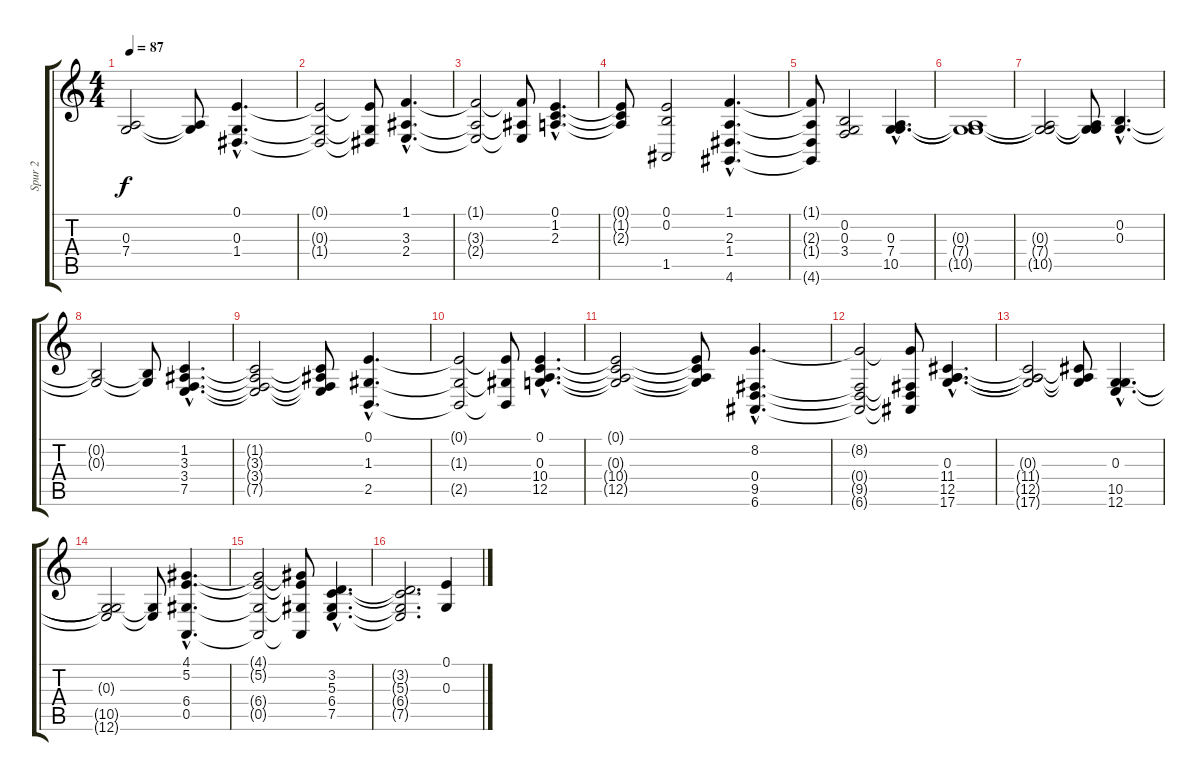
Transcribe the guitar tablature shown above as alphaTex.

\track ("Spur 2" "Spur 2") {instrument pad2warm}
\staff {score tabs}
\tuning (E4 B3 G3 D3 A2 E2) {hide}
\ts (4 4)
\tempo 87
\clef g2
\ks c
(0.3{t} 7.4{t}).2{dy f} (0.3{t} 7.4{t}).8 (0.1{hac} 0.3{hac} 1.4{hac}).4{d} |
(0.1{t} 0.3{t} 1.4{t}).2 (0.1{t} 0.3{t} 1.4{t}).8 (1.1{hac} 3.3{hac} 2.4{hac}).4{d} |
(1.1{t} 3.3{t} 2.4{t}).2 (1.1{t} 3.3{t} 2.4{t}).8 (0.1{hac} 1.2{hac} 2.3{hac}).4{d} |
(0.1{t} 1.2{t} 2.3{t}).8 (0.1 0.2 1.5).2 (1.1{hac} 2.3{hac} 1.4{hac} 4.6{hac}).4{d} |
(1.1{t} 2.3{t} 1.4{t} 4.6{t}).8 (0.2 0.3 3.4).2 (0.3{hac} 7.4{hac} 10.5{hac}).4{d} |
(0.3{t} 7.4{t} 10.5{t}).1 |
(0.3{t} 7.4{t} 10.5{t}).2 (0.3{t} 7.4{t} 10.5{t}).8 (0.2{hac} 0.3{hac}).4{d} |
(0.2{t} 0.3{t}).2 (0.2{t} 0.3{t}).8 (1.2{hac} 3.3{hac} 3.4{hac} 7.5{hac}).4{d} |
(1.2{t} 3.3{t} 3.4{t} 7.5{t}).2 (1.2{t} 3.3{t} 3.4{t} 7.5{t}).8 (0.1{hac} 1.3{hac} 2.5{hac}).4{d} |
(0.1{t} 1.3{t} 2.5{t}).2 (0.1{t} 1.3{t} 2.5{t}).8 (0.1{hac} 0.3{hac} 10.4{hac} 12.5{hac}).4{d} |
(0.1{t} 0.3{t} 10.4{t} 12.5{t}).2 (0.1{t} 0.3{t} 10.4{t} 12.5{t}).8 (8.2{hac} 0.4{hac} 9.5{hac} 6.6{hac}).4{d} |
(8.2{t} 0.4{t} 9.5{t} 6.6{t}).2 (8.2{t} 0.4{t} 9.5{t} 6.6{t}).8 (0.3{hac} 11.4{hac} 12.5{hac} 17.6{hac}).4{d} |
(0.3{t} 11.4{t} 12.5{t} 17.6{t}).2 (0.3{t} 11.4{t} 12.5{t}).8 (0.3{hac} 10.5{hac} 12.6{hac}).4{d} |
(0.3{t} 10.5{t} 12.6{t}).2 (10.5{t} 12.6{t}).8 (4.1{hac} 5.2{hac} 6.4{hac} 0.5{hac}).4{d} |
(4.1{t} 5.2{t} 6.4{t} 0.5{t}).2 (4.1{t} 5.2{t} 6.4{t} 0.5{t}).8 (3.2{hac} 5.3{hac} 6.4{hac} 7.5{hac}).4{d} |
(3.2{t} 5.3{t} 6.4{t} 7.5{t}).2{d} (0.1 0.3).4
